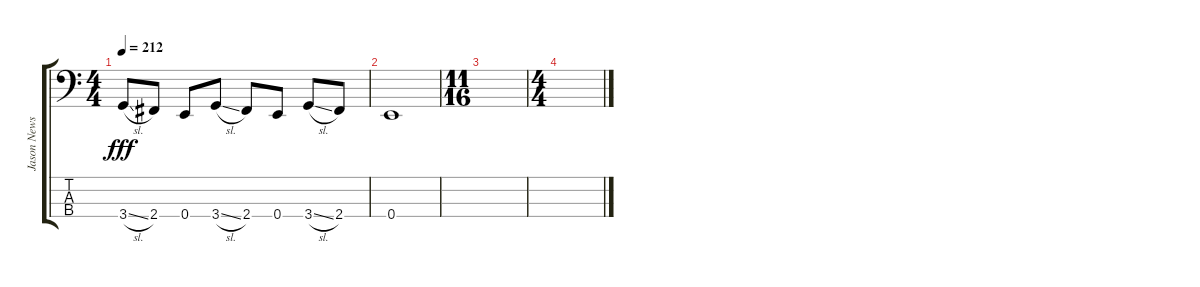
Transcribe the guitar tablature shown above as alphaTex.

\track ("Jason Newsted" "Jason News") {instrument electricbasspick}
\staff {score tabs}
\tuning (G2 D2 A1 E1) {hide}
\ts (4 4)
\tempo 212
\clef f4
\ks c
3.4{sl}.8{dy fff} 2.4.8 0.4.8 3.4{sl}.8 2.4.8 0.4.8 3.4{sl}.8 2.4.8 |
0.4.1 |
\ts (11 16)
|
\ts (4 4)
